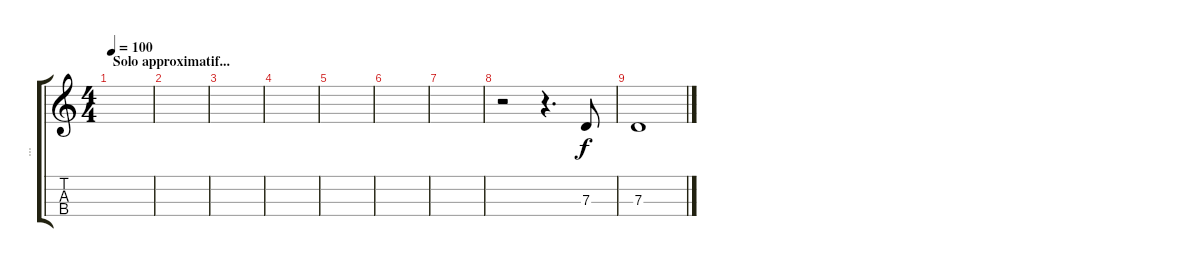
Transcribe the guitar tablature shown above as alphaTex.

\track ("..." "...") {instrument tinklebell}
\staff {score tabs}
\tuning (E4 B3 G3 D3) {hide}
\ts (4 4)
\section ("" "Solo approximatif...")
\tempo 100
\clef g2
\ks c
|
|
|
|
|
|
|
r.2 r.4{d} 7.3.8 |
7.3.1{dy f}
